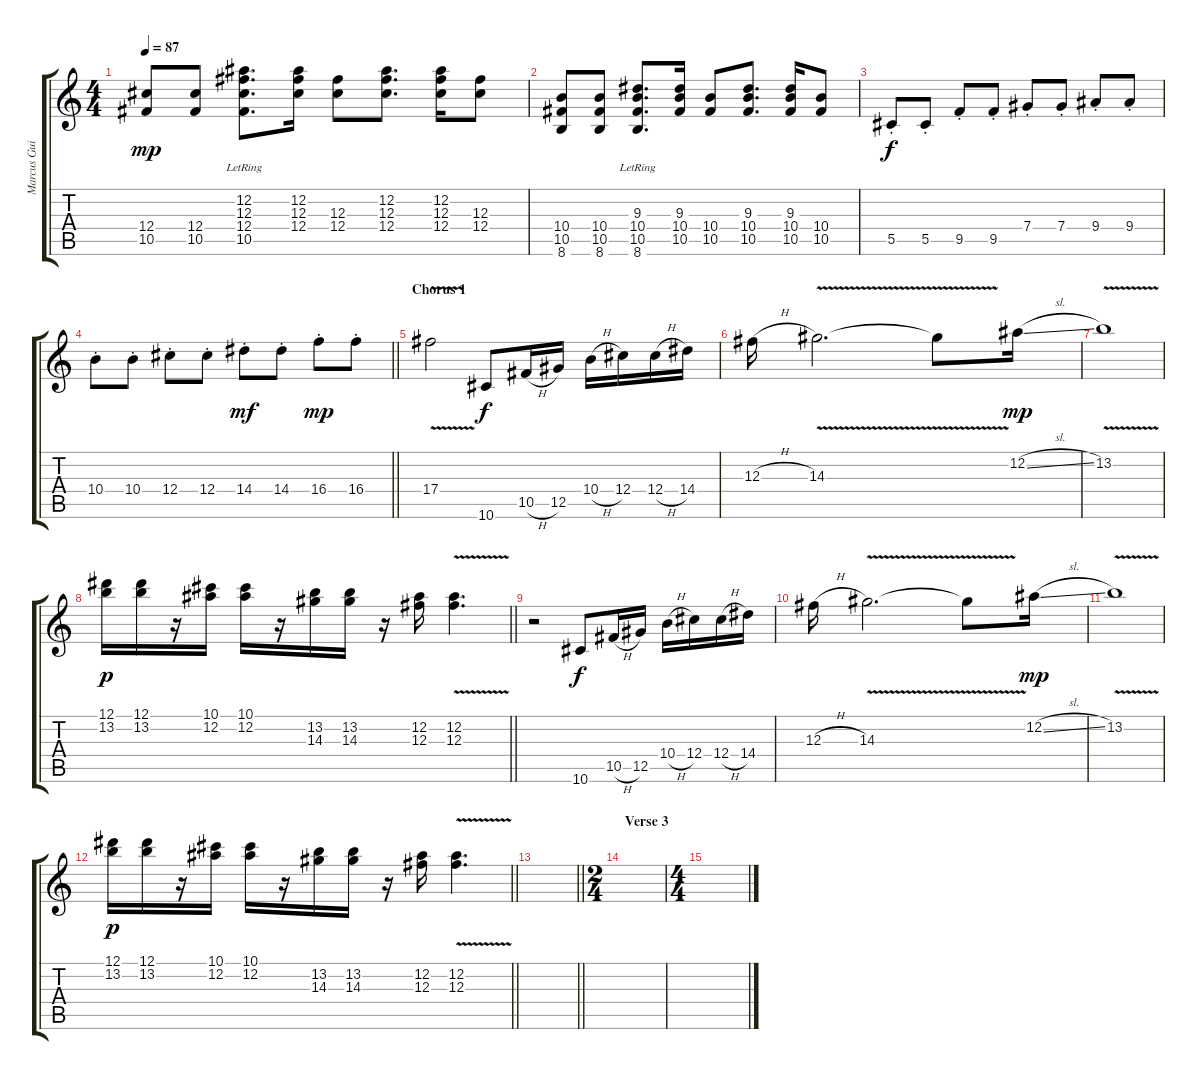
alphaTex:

\track ("Marcus Guitar" "Marcus Gui") {instrument electricguitarclean}
\staff {score tabs}
\tuning (Eb4 Bb3 Gb3 Db3 Ab2 Eb2) {hide}
\ts (4 4)
\tempo 87
\clef g2
\ks c
(12.4 10.5).8{dy mp} (12.4 10.5).8 (12.2 12.3 12.4 10.5{lr}).8{d} (12.2 12.3 12.4).16 (12.3 12.4).8 (12.2 12.3 12.4).8{d} (12.2 12.3 12.4).16 (12.3 12.4).8 |
(10.4 10.5 8.6).8 (10.4 10.5 8.6).8 (9.3 10.4 10.5{lr} 8.6).8{d} (9.3 10.4 10.5).16 (10.4 10.5).8 (9.3 10.4 10.5).8{d} (9.3 10.4 10.5).16 (10.4 10.5).8 |
5.5{st}.8{dy f} 5.5{st}.8 9.5{st}.8 9.5{st}.8 7.4{st}.8 7.4{st}.8 9.4{st}.8 9.4{st}.8 |
\barLineRight lightlight
10.4{st}.8 10.4{st}.8 12.4{st}.8 12.4{st}.8 14.4{st}.8{dy mf} 14.4{st}.8 16.4{st}.8{dy mp} 16.4{st}.8 |
\section ("" "Chorus 1")
17.4{v}.2 10.6.8{dy f} 10.5{h}.16 12.5.16 10.4{h}.16 12.4.16 12.4{h}.16 14.4.16 |
12.3{h}.16 14.3{v}.2{d} 14.3{t}.8 12.2{sl}.16{dy mp} |
13.2{v}.1 |
\barLineRight lightlight
(12.1 13.2).16{dy p} (12.1 13.2).16 r.16 (10.1 12.2).16 (10.1 12.2).16 r.16 (13.2 14.3).16 (13.2 14.3).16 r.16 (12.2 12.3).16 (12.2{v} 12.3{v}).4{d} |
r.2 10.6.8{dy f} 10.5{h}.16 12.5.16 10.4{h}.16 12.4.16 12.4{h}.16 14.4.16 |
12.3{h}.16 14.3{v}.2{d} 14.3{t}.8 12.2{sl}.16{dy mp} |
13.2{v}.1 |
\barLineRight lightlight
(12.1 13.2).16{dy p} (12.1 13.2).16 r.16 (10.1 12.2).16 (10.1 12.2).16 r.16 (13.2 14.3).16 (13.2 14.3).16 r.16 (12.2 12.3).16 (12.2{v} 12.3{v}).4{d} |
\barLineRight lightlight
|
\ts (2 4)
\section ("" "Verse 3")
|
\ts (4 4)
